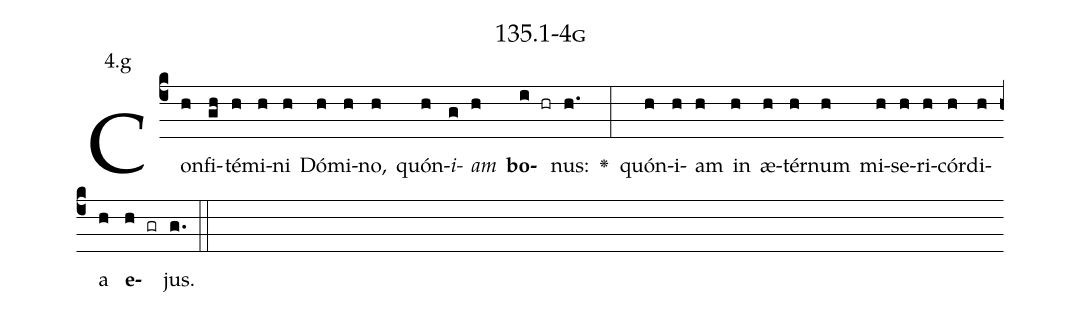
name: 135.1-4g;
annotation: 4.g;
%%
(c4)Con(h)fi(gh)té(h)mi(h)ni(h) Dó(h)mi(h)no,(h) quón(h)<i>i</i>(g)<i>am</i>(h) <b>bo</b>(i hr)nus:(h.) <v>\greheightstar</v>(:) quón(h)i(h)am(h) in(h) æ(h)tér(h)num(h) mi(h)se(h)ri(h)cór(h)di(h)a(h) <b>e</b>(h gr)jus.(g.) (::)


%E(h) u(h) o(h) u(h) a(h) e.(g.) (::)
